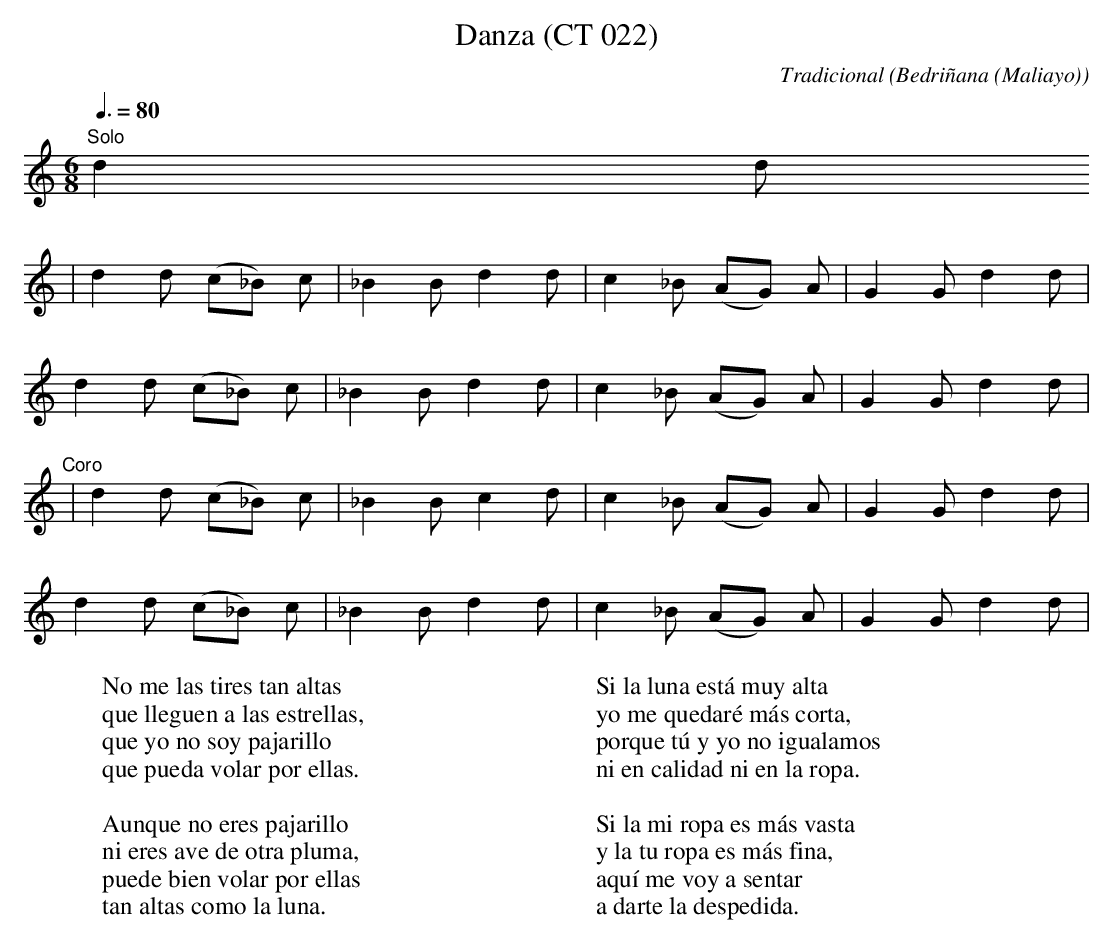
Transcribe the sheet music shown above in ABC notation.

X:1
T:Danza (CT 022)
C:Tradicional
O:Bedriñana (Maliayo)
M:6/8
L:1/8
Q:3/8=80
W:No me las tires tan altas
W:que lleguen a las estrellas,
W:que yo no soy pajarillo
W:que pueda volar por ellas.
W:
W:Aunque no eres pajarillo
W:ni eres ave de otra pluma,
W:puede bien volar por ellas
W:tan altas como la luna.
W:
W:Si la luna está muy alta
W:yo me quedaré más corta,
W:porque tú y yo no igualamos
W:ni en calidad ni en la ropa.
W:
W:Si la mi ropa es más vasta
W:y la tu ropa es más fina,
W:aquí me voy a sentar
W:a darte la despedida.
K:C
"Solo"
d2 d
|d2 d (c_B) c|_B2 B d2 d|c2 _B (AG) A|G2 G d2 d|
d2 d (c_B) c|_B2 B d2 d|c2 _B (AG) A|G2 G d2 d|
"Coro"
|d2 d (c_B) c|_B2 B c2 d|c2 _B (AG) A|G2 G d2 d|
d2 d (c_B) c|_B2 B d2 d|c2 _B (AG) A|G2 G d2 d|
